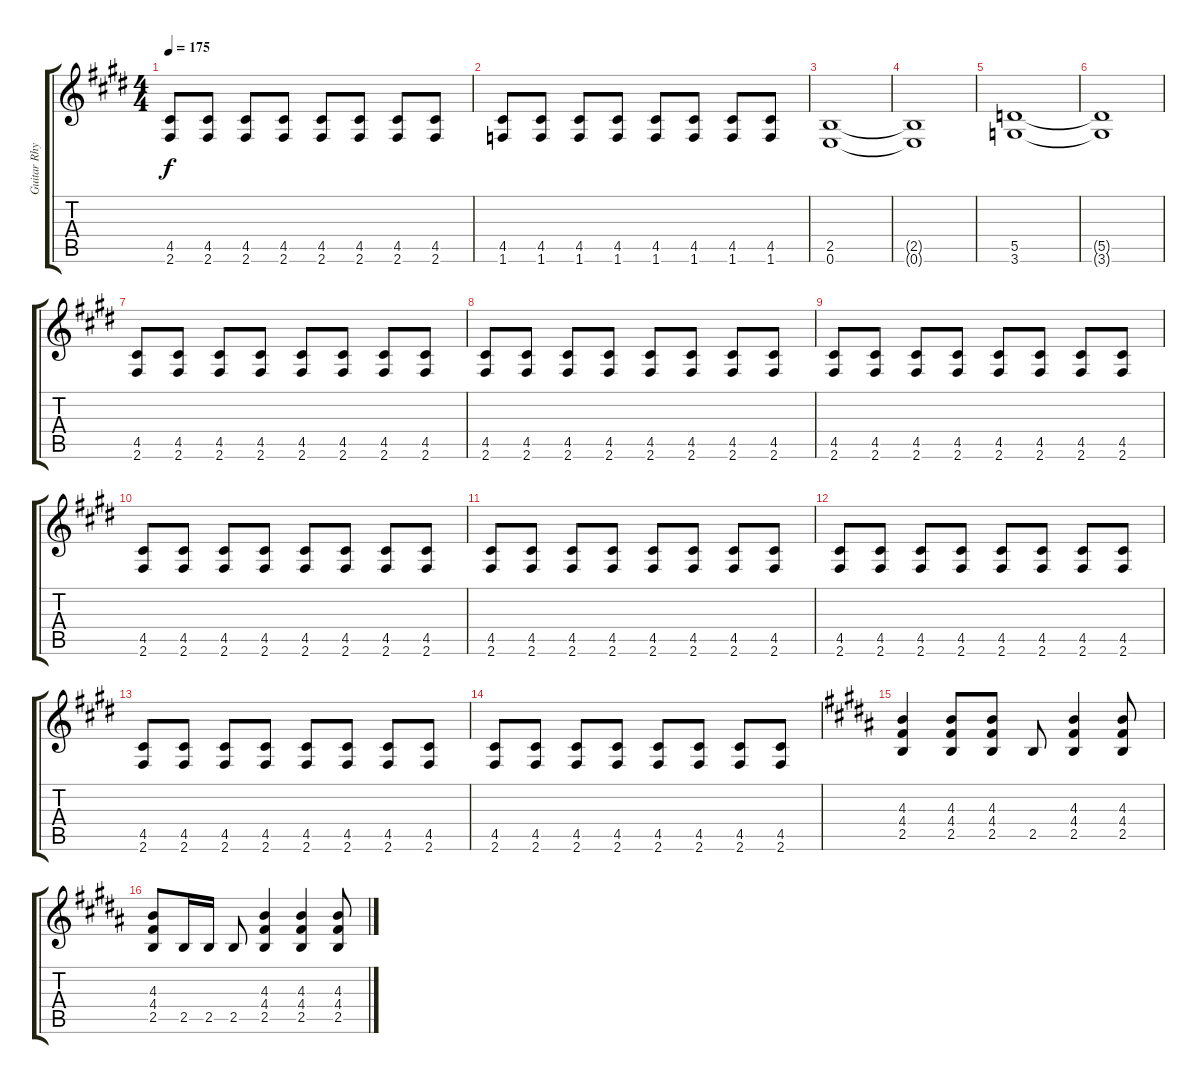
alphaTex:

\track ("Guitar Rhythm" "Guitar Rhy") {instrument overdrivenguitar}
\staff {score tabs}
\tuning (E4 B3 G3 D3 A2 E2) {hide}
\ts (4 4)
\tempo 175
\clef g2
\ks e
(4.5 2.6).8{dy f} (4.5 2.6).8 (4.5 2.6).8 (4.5 2.6).8 (4.5 2.6).8 (4.5 2.6).8 (4.5 2.6).8 (4.5 2.6).8 |
(4.5 1.6).8 (4.5 1.6).8 (4.5 1.6).8 (4.5 1.6).8 (4.5 1.6).8 (4.5 1.6).8 (4.5 1.6).8 (4.5 1.6).8 |
(2.5 0.6).1 |
(2.5{t} 0.6{t}).1 |
(5.5 3.6).1 |
(5.5{t} 3.6{t}).1 |
(4.5 2.6).8 (4.5 2.6).8 (4.5 2.6).8 (4.5 2.6).8 (4.5 2.6).8 (4.5 2.6).8 (4.5 2.6).8 (4.5 2.6).8 |
(4.5 2.6).8 (4.5 2.6).8 (4.5 2.6).8 (4.5 2.6).8 (4.5 2.6).8 (4.5 2.6).8 (4.5 2.6).8 (4.5 2.6).8 |
(4.5 2.6).8 (4.5 2.6).8 (4.5 2.6).8 (4.5 2.6).8 (4.5 2.6).8 (4.5 2.6).8 (4.5 2.6).8 (4.5 2.6).8 |
(4.5 2.6).8 (4.5 2.6).8 (4.5 2.6).8 (4.5 2.6).8 (4.5 2.6).8 (4.5 2.6).8 (4.5 2.6).8 (4.5 2.6).8 |
(4.5 2.6).8 (4.5 2.6).8 (4.5 2.6).8 (4.5 2.6).8 (4.5 2.6).8 (4.5 2.6).8 (4.5 2.6).8 (4.5 2.6).8 |
(4.5 2.6).8 (4.5 2.6).8 (4.5 2.6).8 (4.5 2.6).8 (4.5 2.6).8 (4.5 2.6).8 (4.5 2.6).8 (4.5 2.6).8 |
(4.5 2.6).8 (4.5 2.6).8 (4.5 2.6).8 (4.5 2.6).8 (4.5 2.6).8 (4.5 2.6).8 (4.5 2.6).8 (4.5 2.6).8 |
(4.5 2.6).8 (4.5 2.6).8 (4.5 2.6).8 (4.5 2.6).8 (4.5 2.6).8 (4.5 2.6).8 (4.5 2.6).8 (4.5 2.6).8 |
\ks b
(4.3 4.4 2.5).4 (4.3 4.4 2.5).8 (4.3 4.4 2.5).8 2.5.8 (4.3 4.4 2.5).4 (4.3 4.4 2.5).8 |
(4.3 4.4 2.5).8 2.5.16 2.5.16 2.5.8 (4.3 4.4 2.5).4 (4.3 4.4 2.5).4 (4.3 4.4 2.5).8
